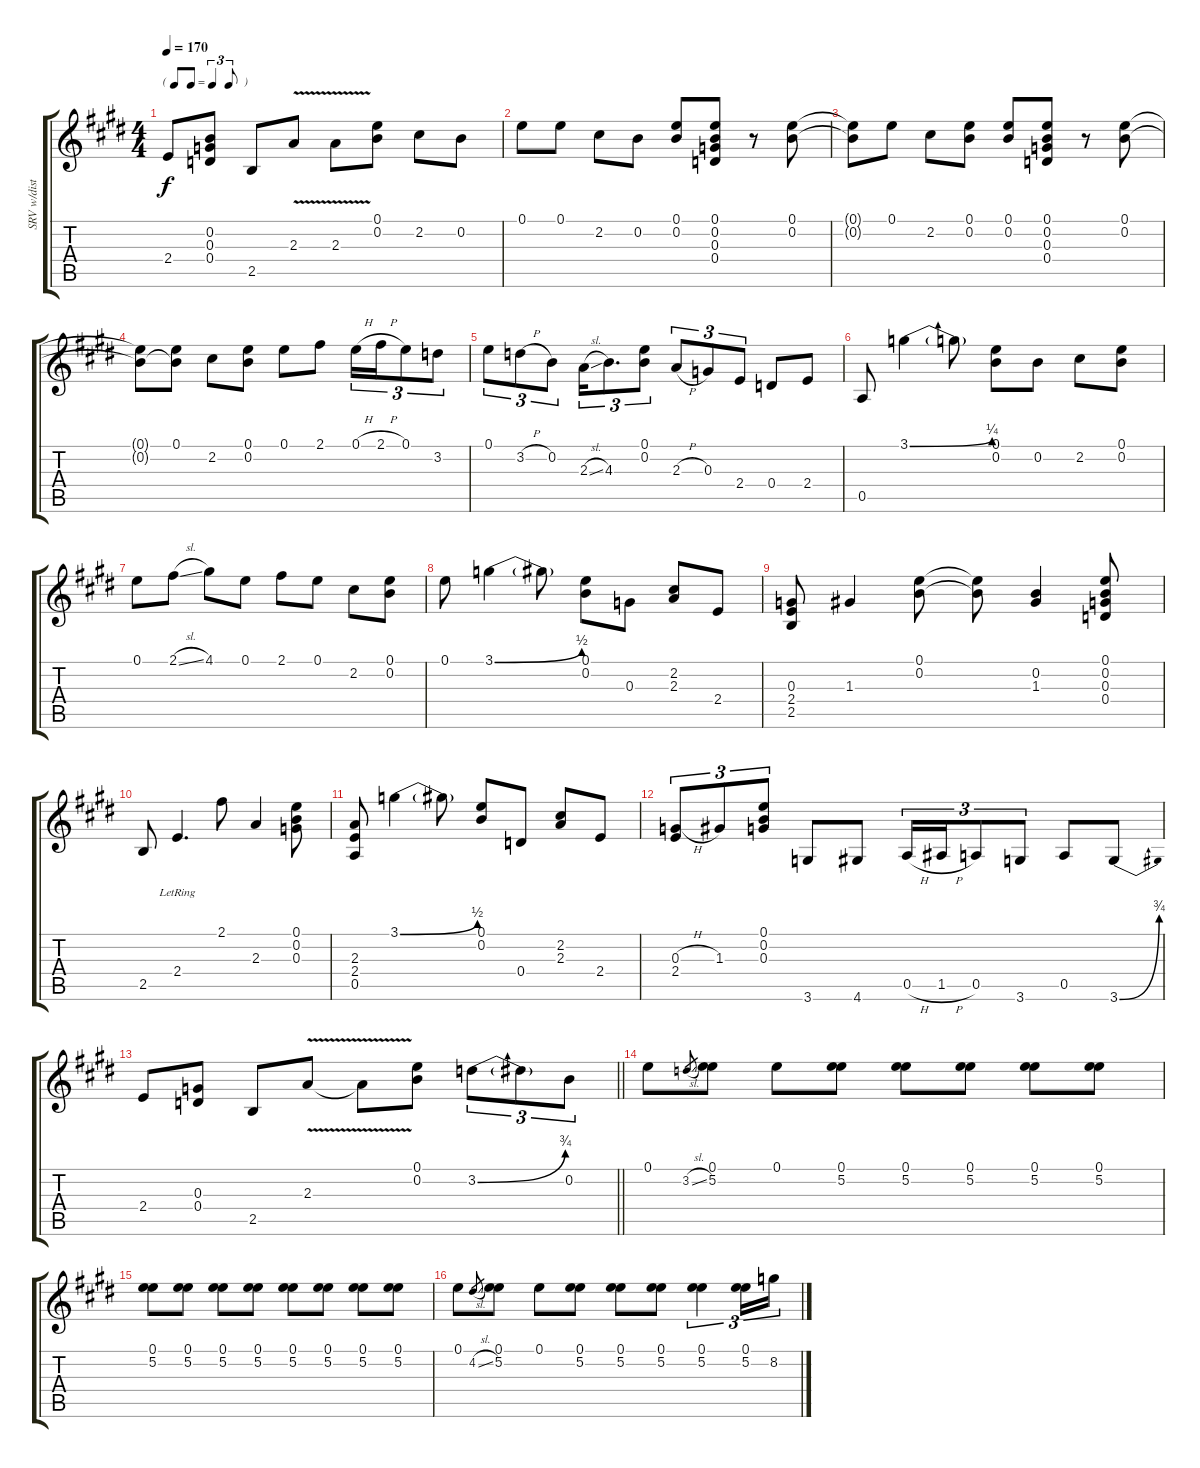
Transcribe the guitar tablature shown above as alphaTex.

\track ("SRV w/dist" "SRV w/dist") {instrument overdrivenguitar}
\staff {score tabs}
\tuning (E4 B3 G3 D3 A2 E2) {hide}
\ts (4 4)
\tf triplet8th
\tempo 170
\clef g2
\ks c#minor
2.4.8{dy f} (0.2 0.3 0.4).8 2.5.8 2.3{v}.8 2.3{v}.8 (0.1 0.2).8 2.2.8 0.2.8 |
0.1.8 0.1.8 2.2.8 0.2.8 (0.1 0.2).8 (0.1 0.2 0.3 0.4).8 r.8 (0.1 0.2).8 |
(0.1{t} 0.2{t}).8 0.1.8 2.2.8 (0.1 0.2).8 (0.1 0.2).8 (0.1 0.2 0.3 0.4).8 r.8 (0.1 0.2).8 |
(0.1{t} 0.2{t}).8 (0.1 0.2{t}).8 2.2.8 (0.1 0.2).8 0.1.8 2.1.8 0.1{h}.16{tu (3 2)} 2.1{h}.16{tu (3 2)} 0.1.8{tu (3 2)} 3.2.8{tu (3 2)} |
0.1.8{tu (3 2)} 3.2{h}.8{tu (3 2)} 0.2.8{tu (3 2)} 2.3{sl}.16{tu (3 2)} 4.3.8{d tu (3 2)} (0.1 0.2).8{tu (3 2)} 2.3{h}.8{tu (3 2)} 0.3.8{tu (3 2)} 2.4.8{tu (3 2)} 0.4.8 2.4.8 |
0.5.8 3.1{be (bend 0 0 60 1)}.4 3.1{t}.8 (0.1 0.2).8 0.2.8 2.2.8 (0.1 0.2).8 |
0.1.8 2.1{sl}.8 4.1.8 0.1.8 2.1.8 0.1.8 2.2.8 (0.1 0.2).8 |
0.1.8 3.1{be (bend 0 0 60 2)}.4 3.1{t}.8 (0.1 0.2).8 0.3.8 (2.2 2.3).8 2.4.8 |
(0.3 2.4 2.5).8 1.3.4 (0.1 0.2).8 (0.1{t} 0.2{t}).8 (0.2 1.3).4 (0.1 0.2 0.3 0.4).8 |
2.5.8 2.4{lr}.4{d} 2.1.8 2.3.4 (0.1 0.2 0.3).8 |
(2.3 2.4 0.5).8 3.1{be (bend 0 0 60 2)}.4 3.1{t}.8 (0.1 0.2).8 0.4.8 (2.2 2.3).8 2.4.8 |
(0.3{h} 2.4).8{tu (3 2)} 1.3.8{tu (3 2)} (0.1 0.2 0.3).8{tu (3 2)} 3.6.8 4.6.8 0.5{h}.16{tu (3 2)} 1.5{h}.16{tu (3 2)} 0.5.8{tu (3 2)} 3.6.8{tu (3 2)} 0.5.8 3.6{be (bend 0 0 60 3)}.8 |
\barLineRight lightlight
2.4.8 (0.3 0.4).8 2.5.8 2.3{v}.8 2.3{v t}.8 (0.1 0.2).8 3.2{be (bend 0 0 60 3)}.8{tu (3 2)} 3.2{t}.8{tu (3 2)} 0.2.8{tu (3 2)} |
0.1.8 3.2{sl}.8{gr} (0.1 5.2).8 0.1.8 (0.1 5.2).8 (0.1 5.2).8 (0.1 5.2).8 (0.1 5.2).8 (0.1 5.2).8 |
(0.1 5.2).8 (0.1 5.2).8 (0.1 5.2).8 (0.1 5.2).8 (0.1 5.2).8 (0.1 5.2).8 (0.1 5.2).8 (0.1 5.2).8 |
0.1.8 4.2{sl}.8{gr} (0.1 5.2).8 0.1.8 (0.1 5.2).8 (0.1 5.2).8 (0.1 5.2).8 (0.1 5.2).4{tu (3 2)} (0.1 5.2).16{tu (3 2)} 8.2.16{tu (3 2)}
